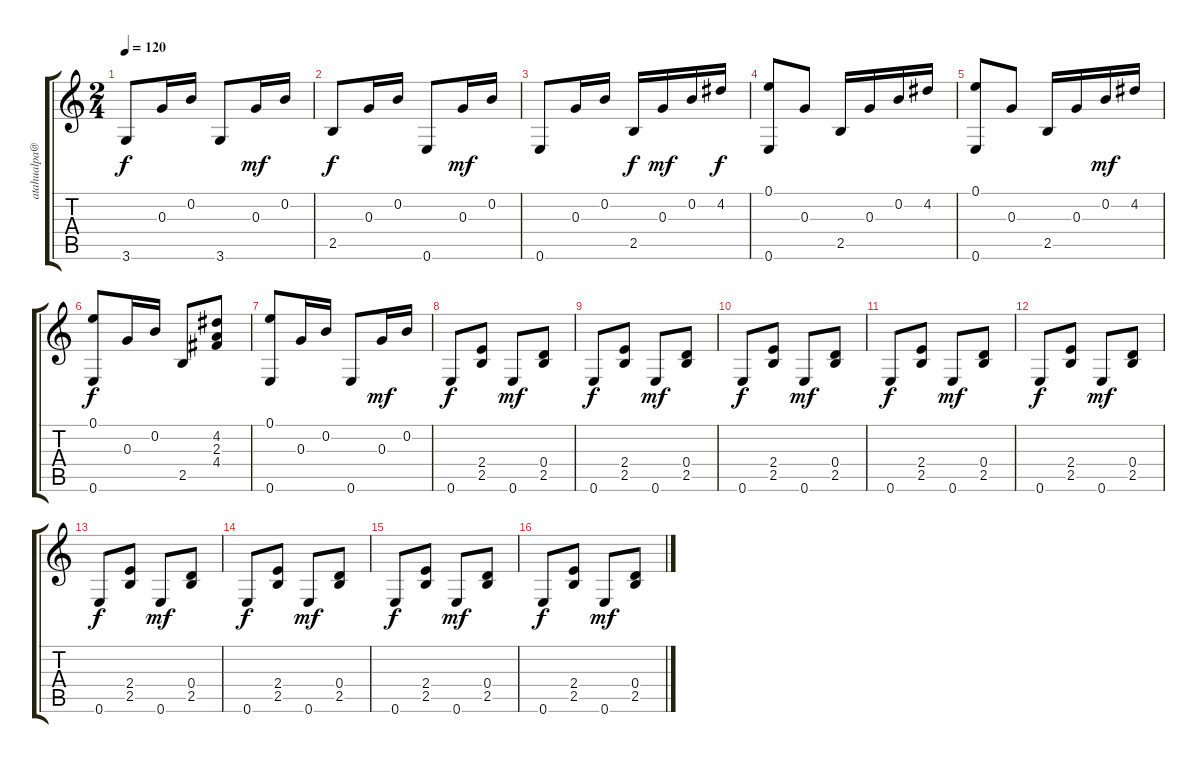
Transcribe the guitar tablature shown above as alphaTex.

\track ("" "atahualpa@") {instrument acousticguitarnylon}
\staff {score tabs}
\tuning (E4 B3 G3 D3 A2 E2) {hide}
\ts (2 4)
\tempo 120
\clef g2
\ks c
3.6.8{dy f} 0.3.16 0.2.16 3.6.8 0.3.16{dy mf} 0.2.16 |
2.5.8{dy f} 0.3.16 0.2.16 0.6.8 0.3.16{dy mf} 0.2.16 |
0.6.8 0.3.16 0.2.16 2.5.16{dy f} 0.3.16{dy mf} 0.2.16 4.2.16{dy f} |
(0.1 0.6).8 0.3.8 2.5.16 0.3.16 0.2.16 4.2.16 |
(0.1 0.6).8 0.3.8 2.5.16 0.3.16 0.2.16{dy mf} 4.2.16 |
(0.1 0.6).8{dy f} 0.3.16 0.2.16 2.5.8 (4.2 2.3 4.4).8 |
(0.1 0.6).8 0.3.16 0.2.16 0.6.8 0.3.16{dy mf} 0.2.16 |
0.6.8{dy f} (2.4 2.5).8 0.6.8{dy mf} (0.4 2.5).8 |
0.6.8{dy f} (2.4 2.5).8 0.6.8{dy mf} (0.4 2.5).8 |
0.6.8{dy f} (2.4 2.5).8 0.6.8{dy mf} (0.4 2.5).8 |
0.6.8{dy f} (2.4 2.5).8 0.6.8{dy mf} (0.4 2.5).8 |
0.6.8{dy f} (2.4 2.5).8 0.6.8{dy mf} (0.4 2.5).8 |
0.6.8{dy f} (2.4 2.5).8 0.6.8{dy mf} (0.4 2.5).8 |
0.6.8{dy f} (2.4 2.5).8 0.6.8{dy mf} (0.4 2.5).8 |
0.6.8{dy f} (2.4 2.5).8 0.6.8{dy mf} (0.4 2.5).8 |
0.6.8{dy f} (2.4 2.5).8 0.6.8{dy mf} (0.4 2.5).8
